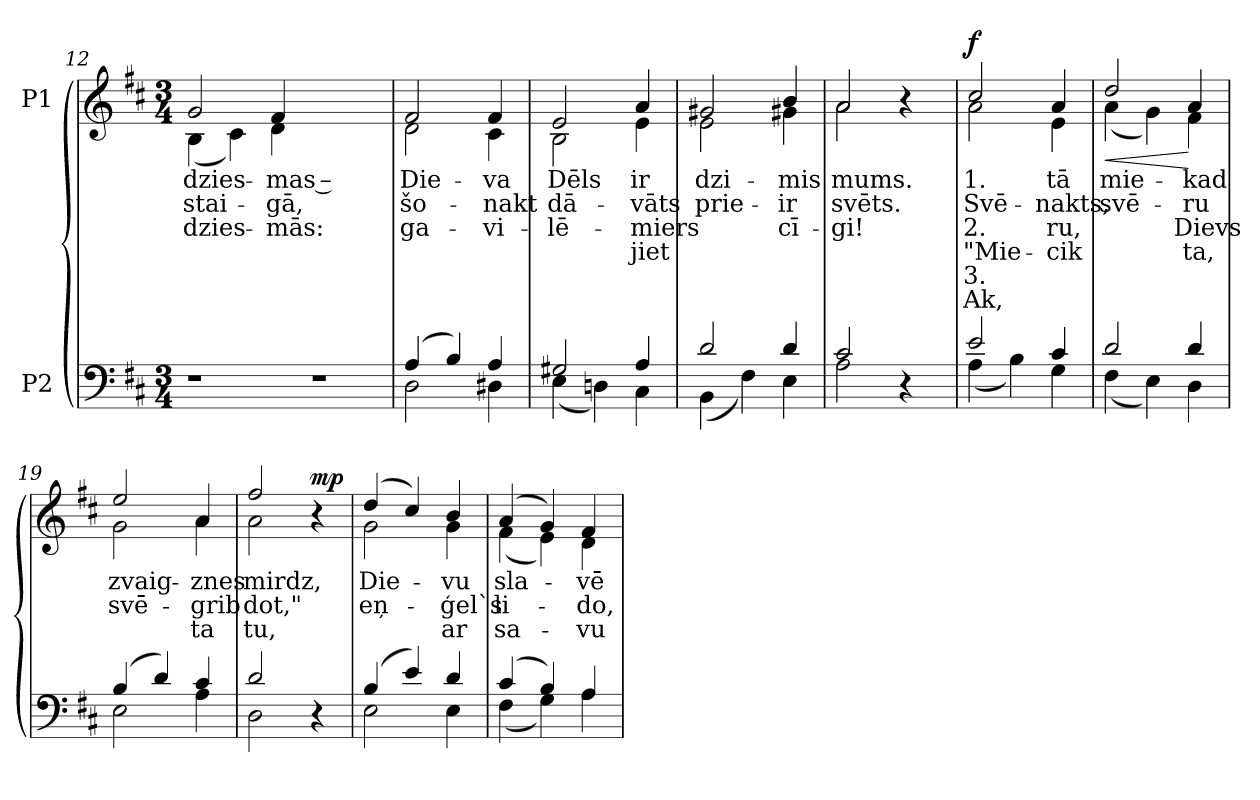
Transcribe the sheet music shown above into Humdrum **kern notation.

**kern	**kern	**text	**text	**text	**text	**text	**text	**dynam
*part2	*part1	*part1	*part1	*part1	*part1	*part1	*part1	*part1
*staff2	*staff1	*staff1	*staff1	*staff1	*staff1	*staff1	*staff1	*staff1
*I"P2	*I"P1	*	*	*	*	*	*	*
*clefF4	*clefG2	*	*	*	*	*	*	*
*k[f#c#]	*k[f#c#]	*	*	*	*	*	*	*
*D:	*D:	*	*	*	*	*	*	*
*M3/4	*M3/4	*	*	*	*	*	*	*
=12	=12	=12	=12	=12	=12	=12	=12	=12
!LO:N:vis=1	!	!	!	!	!	!	!	!
!	!	!LO:LY:b:color=#000000	!LO:LY:b:color=#000000	!LO:LY:b:color=#000000	!	!	!	!
*	*^	*	*	*	*	*	*	*
2.r	2gi/	(4Bi\	-dzies-	stai-	dzies-	.	.	.	.
.	.	4c#i\)	.	.	.	.	.	.	.
!	!	!	!LO:LY:b:color=#000000	!LO:LY:b:color=#000000	!LO:LY:b:color=#000000	!	!	!	!
.	4f#i/	4di\	-mas –	-gā,	-mās:	.	.	.	.
!LO:N:vis=1	!	!	!	!	!	!	!	!	!
2.r	2.ryy	2.ryy	.	.	.	.	.	.	.
=13	=13	=13	=13	=13	=13	=13	=13	=13	=13
*^	*	*	*	*	*	*	*	*	*
!	!	!	!	!LO:LY:b:color=#000000	!LO:LY:b:color=#000000	!LO:LY:b:color=#000000	!	!	!	!
(4Ai/	2Di\	2f#i/	2di\	Die-	šo-	ga-	.	.	.	.
4Bi/)	.	.	.	.	.	.	.	.	.	.
!	!	!	!	!LO:LY:b:color=#000000	!LO:LY:b:color=#000000	!LO:LY:b:color=#000000	!	!	!	!
4Ai/	4D#Xi\	4f#i/	4c#i\	-va	-nakt	-vi-	.	.	.	.
=14	=14	=14	=14	=14	=14	=14	=14	=14	=14	=14
!	!	!	!	!LO:LY:b:color=#000000	!LO:LY:b:color=#000000	!LO:LY:b:color=#000000	!	!	!	!
2G#Xi/	(4Ei\	2ei/	2Bi\	Dēls	dā-	-lē-	.	.	.	.
.	4Dni\)	.	.	.	.	.	.	.	.	.
!	!	!	!	!LO:LY:b:color=#000000	!LO:LY:b:color=#000000	!LO:LY:b:color=#000000	!LO:LY:b:color=#000000	!	!	!
4Ai/	4C#i\	4ai/	4ei\	ir	-vāts	miers	-jiet	.	.	.
=15	=15	=15	=15	=15	=15	=15	=15	=15	=15	=15
!	!	!	!	!LO:LY:b:color=#000000	!LO:LY:b:color=#000000	!	!	!	!	!
2di/	(4BBi\	2g#Xi/	2ei\	dzi-	prie-	.	.	.	.	.
.	4F#i\)	.	.	.	.	.	.	.	.	.
!	!	!	!	!LO:LY:b:color=#000000	!LO:LY:b:color=#000000	!LO:LY:b:color=#000000	!	!	!	!
4di/	4Ei\	4bi/	4g#Xi\	-mis	ir	-cī-	.	.	.	.
=16	=16	=16	=16	=16	=16	=16	=16	=16	=16	=16
!	!	!	!	!LO:LY:b:color=#000000	!LO:LY:b:color=#000000	!LO:LY:b:color=#000000	!	!	!	!
2c#i/	2Ai\	2ai/	2ai\	mums.	svēts.	-gi!	.	.	.	.
4r	4ryy	4r	4ryy	.	.	.	.	.	.	.
!!LO:LB:g=z	!!
=17	=17	=17	=17	=17	=17	=17	=17	=17	=17	=17
!	!	!	!	!LO:LY:b:color=#000000	!LO:LY:b:color=#000000	!LO:LY:b:color=#000000	!LO:LY:b:color=#000000	!LO:LY:b:color=#000000	!LO:LY:b:color=#000000	!
2ei/	(4Ai\	2cc#i/	2ai\	1.	Svē-	2.	"Mie-	3.	Ak,	f
.	4Bi\)	.	.	.	.	.	.	.	.	.
!	!	!	!	!LO:LY:b:color=#000000	!LO:LY:b:color=#000000	!LO:LY:b:color=#000000	!LO:LY:b:color=#000000	!	!	!
4c#i/	4Gi\	4ai/	4ei\	-tā	nakts,	-ru,	cik	.	.	.
=18	=18	=18	=18	=18	=18	=18	=18	=18	=18	=18
!	!	!	!	!LO:LY:b:color=#000000	!LO:LY:b:color=#000000	!	!	!	!	!LO:HP:b
2di/	(4F#i\	2ddi/	(4ai\	mie-	svē-	.	.	.	.	<
.	4Ei\)	.	4gi\)	.	.	.	.	.	.	.
!	!	!	!	!LO:LY:b:color=#000000	!LO:LY:b:color=#000000	!LO:LY:b:color=#000000	!LO:LY:b:color=#000000	!	!	!
4di/	4Di\	4ai/	4f#i\	kad	-ru	Dievs	-ta,	.	.	[
=19	=19	=19	=19	=19	=19	=19	=19	=19	=19	=19
!	!	!	!	!LO:LY:b:color=#000000	!LO:LY:b:color=#000000	!	!	!	!	!
(4Bi/	2Ei\	2eei/	2gi\	zvaig-	svē-	.	.	.	.	.
4di/)	.	.	.	.	.	.	.	.	.	.
!	!	!	!	!LO:LY:b:color=#000000	!LO:LY:b:color=#000000	!LO:LY:b:color=#000000	!	!	!	!
4c#i/	4Ai\	4ai/	4ai\	-znes	grib	-ta	.	.	.	.
=20	=20	=20	=20	=20	=20	=20	=20	=20	=20	=20
!	!	!	!	!LO:LY:b:color=#000000	!LO:LY:b:color=#000000	!LO:LY:b:color=#000000	!	!	!	!
2di/	2Di\	2ff#i/	2ai\	mirdz,	dot,"	tu,	.	.	.	.
!	!	!	!	!LO:LY:b:color=#000000	!	!	!	!	!	!
4r	4ryy	4r	4ryy	nakts,	.	.	.	.	.	mp
=21	=21	=21	=21	=21	=21	=21	=21	=21	=21	=21
!	!	!	!	!LO:LY:b:color=#000000	!LO:LY:b:color=#000000	!	!	!	!	!
(4Bi/	2Ei\	(4ddi/	2gi\	Die-	eņ-	.	.	.	.	.
4ei/)	.	4cc#i/)	.	.	.	.	.	.	.	.
!	!	!	!	!LO:LY:b:color=#000000	!LO:LY:b:color=#000000	!LO:LY:b:color=#000000	!	!	!	!
4di/	4Ei\	4bi/	4gi\	-vu	-ģel`s	ar	.	.	.	.
=22	=22	=22	=22	=22	=22	=22	=22	=22	=22	=22
!	!	!	!	!LO:LY:b:color=#000000	!LO:LY:b:color=#000000	!LO:LY:b:color=#000000	!	!	!	!
(4c#i/	(4F#i\	(4ai/	(4f#i\	sla-	li-	sa-	.	.	.	.
4Bi/)	4Gi\)	4gi/)	4ei\)	.	.	.	.	.	.	.
!	!	!	!	!LO:LY:b:color=#000000	!LO:LY:b:color=#000000	!LO:LY:b:color=#000000	!	!	!	!
4Ai/	4Ai\	4f#i/	4di\	-vē	-do,	-vu	.	.	.	.
*v	*v	*	*	*	*	*	*	*	*	*
*	*v	*v	*	*	*	*	*	*	*
=	=	=	=	=	=	=	=	=
*-	*-	*-	*-	*-	*-	*-	*-	*-
